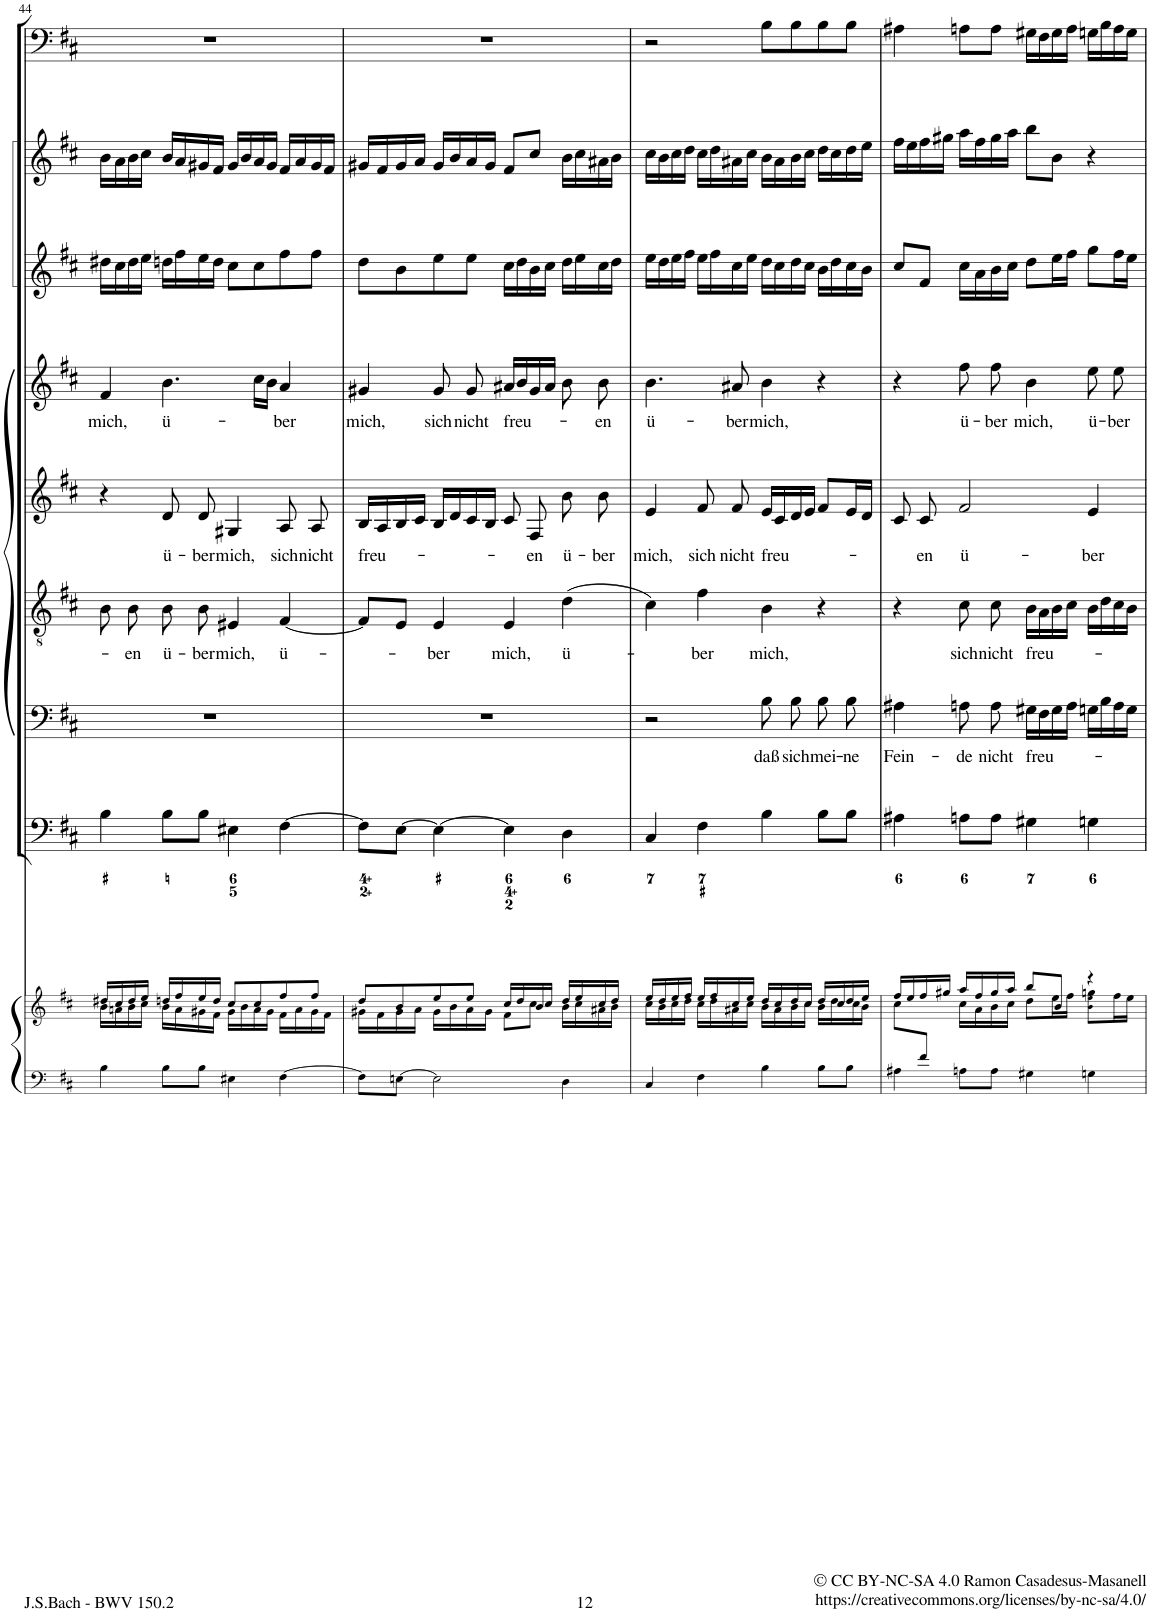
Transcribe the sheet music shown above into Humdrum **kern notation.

**kern	**kern	**kern	**kern	**text	**kern	**text	**kern	**text	**kern	**text	**kern	**kern	**kern
*part9	*part9	*part8	*part7	*part7	*part6	*part6	*part5	*part5	*part4	*part4	*part3	*part2	*part1
*staff10	*staff9	*staff8	*staff7	*staff7	*staff6	*staff6	*staff5	*staff5	*staff4	*staff4	*staff3	*staff2	*staff1
*I"Piano reduction	*	*I"Continuo	*I"Basso	*	*I"Tenore	*	*I"Alto	*	*I"Soprano	*	*I"Violino II	*I"Violino I	*I"Fagotto
*I'Pno	*	*	*	*	*	*	*	*	*	*	*I'Vln	*I'Vln	*
!!LO:PB:g=z
*clefF4	*clefG2	*clefF4	*clefF4	*	*clefGv2	*	*clefG2	*	*clefG2	*	*clefG2	*clefG2	*clefF4
*k[f#c#]	*k[f#c#]	*k[f#c#]	*k[f#c#]	*	*k[f#c#]	*	*k[f#c#]	*	*k[f#c#]	*	*k[f#c#]	*k[f#c#]	*k[f#c#]
*M4/4	*M4/4	*M4/4	*M4/4	*	*M4/4	*	*M4/4	*	*M4/4	*	*M4/4	*M4/4	*M4/4
*met(c)	*met(c)	*met(c)	*met(c)	*	*met(c)	*	*met(c)	*	*met(c)	*	*met(c)	*met(c)	*met(c)
=44	=44	=44	=44	=44	=44	=44	=44	=44	=44	=44	=44	=44	=44
*	*^	*	*	*	*	*	*	*	*	*	*	*	*
!	!	!	!	!	!	!	!	!	!	!	!LO:LY:b	!	!	!
4B\	16dd#X/LL	16b\LL	4B\	1r	.	8B\	.	4r	.	4f#/	mich,	16dd#X\LL	16b\LL	1r
.	16cc#/	16an\	.	.	.	.	.	.	.	.	.	16cc#\	16a\	.
!	!	!	!	!	!	!	!LO:LY:b	!	!	!	!	!	!	!
.	16dd#/	16b\	.	.	.	8B\	en	.	.	.	.	16dd#\	16b\	.
.	16ee/JJ	16cc#\JJ	.	.	.	.	.	.	.	.	.	16ee\JJ	16cc#\JJ	.
!	!	!	!	!	!	!	!LO:LY:b	!	!LO:LY:b	!	!LO:LY:b	!	!	!
8B\L	16ddn/LL	16b\LL	8B\L	.	.	8B\	ü-	8d/	ü-	4.b\	ü-	16ddn\LL	16b/LL	.
.	16ff#/	16a\	.	.	.	.	.	.	.	.	.	16ff#\	16a/	.
!	!	!	!	!	!	!	!LO:LY:b	!	!LO:LY:b	!	!	!	!	!
8B\J	16ee/	16g#X\	8B\J	.	.	8B\	ber	8d/	-ber	.	.	16ee\	16g#X/	.
.	16dd/JJ	16f#\JJ	.	.	.	.	.	.	.	.	.	16dd\JJ	16f#/JJ	.
!	!	!	!	!	!	!	!LO:LY:b	!	!LO:LY:b	!	!	!	!	!
4E#X\	8cc#/L	16g#\LL	4E#X\	.	.	4E#X/	mich,	4G#X/	mich,	.	.	8cc#\L	16g#/LL	.
.	.	16b\	.	.	.	.	.	.	.	.	.	.	16b/	.
.	8cc#/	16a\	.	.	.	.	.	.	.	16cc#\LL	.	8cc#\	16a/	.
.	.	16g#\JJ	.	.	.	.	.	.	.	16b\JJ	.	.	16g#/JJ	.
!	!	!	!	!	!	!	!LO:LY:b	!	!LO:LY:b	!	!LO:LY:b	!	!	!
[4F#\	8ff#/	16f#\LL	[4F#\	.	.	[4F#/	ü-	8A/	sich	4a/	ber	8ff#\	16f#/LL	.
.	.	16a\	.	.	.	.	.	.	.	.	.	.	16a/	.
!	!	!	!	!	!	!	!	!	!LO:LY:b	!	!	!	!	!
.	8ff#/J	16g#\	.	.	.	.	.	8A/	nicht	.	.	8ff#\J	16g#/	.
.	.	16f#\JJ	.	.	.	.	.	.	.	.	.	.	16f#/JJ	.
=45	=45	=45	=45	=45	=45	=45	=45	=45	=45	=45	=45	=45	=45	=45
!	!	!	!	!	!	!	!	!	!LO:LY:b	!	!LO:LY:b	!	!	!
8F#\L]	8dd/L	16g#X\LL	8F#\L]	1r	.	8F#/L]	.	16B/LL	freu-	4g#X/	mich,	8dd\L	16g#X/LL	1r
.	.	16f#\	.	.	.	.	.	16A/	.	.	.	.	16f#/	.
[8En\J	8b/	16g#\	[8E\J	.	.	8E/J	.	16B/	.	.	.	8b\	16g#/	.
.	.	16a\JJ	.	.	.	.	.	16c#/JJ	.	.	.	.	16a/JJ	.
!	!	!	!	!	!	!	!LO:LY:b	!	!	!	!LO:LY:b	!	!	!
2E\]	8ee/	16g#\LL	4E\_	.	.	4E/	-ber	16B/LL	.	8g#/	sich	8ee\	16g#/LL	.
.	.	16b\	.	.	.	.	.	16d/	.	.	.	.	16b/	.
!	!	!	!	!	!	!	!	!	!	!	!LO:LY:b	!	!	!
.	8ee/J	16a\	.	.	.	.	.	16c#/	.	8g#/	nicht	8ee\J	16a/	.
.	.	16g#\JJ	.	.	.	.	.	16B/JJ	.	.	.	.	16g#/JJ	.
!	!	!	!	!	!	!	!LO:LY:b	!	!	!	!LO:LY:b	!	!	!
.	16cc#/LL	8f#\L	4E\]	.	.	4E/	mich,	8c#/	.	16a#X/LL	freu-	16cc#\LL	8f#/L	.
.	16dd/	.	.	.	.	.	.	.	.	16b/	.	16dd\	.	.
!	!	!	!	!	!	!	!	!	!LO:LY:b	!	!	!	!	!
.	16b/	8cc#\J	.	.	.	.	.	8F#/	-en	16g#/	.	16b\	8cc#/J	.
.	16cc#/JJ	.	.	.	.	.	.	.	.	16a#/JJ	.	16cc#\JJ	.	.
!	!	!	!	!	!	!	!LO:LY:b	!	!LO:LY:b	!	!	!	!	!
4D\	16dd/LL	16b\LL	4D\	.	.	(4d\	ü-	8b\	ü-	8b\	.	16dd\LL	16b\LL	.
.	16ee/	16cc#\	.	.	.	.	.	.	.	.	.	16ee\	16cc#\	.
!	!	!	!	!	!	!	!	!	!LO:LY:b	!	!LO:LY:b	!	!	!
.	16cc#/	16a#X\	.	.	.	.	.	8b\	-ber	8b\	-en	16cc#\	16a#X\	.
.	16dd/JJ	16b\JJ	.	.	.	.	.	.	.	.	.	16dd\JJ	16b\JJ	.
=46	=46	=46	=46	=46	=46	=46	=46	=46	=46	=46	=46	=46	=46	=46
!	!	!	!	!	!	!	!	!	!LO:LY:b	!	!LO:LY:b	!	!	!
4C#/	16ee/LL	16cc#\LL	4C#/	2r	.	4c#\)	.	4e/	mich,	4.b\	ü-	16ee\LL	16cc#\LL	2r
.	16dd/	16b\	.	.	.	.	.	.	.	.	.	16dd\	16b\	.
.	16ee/	16cc#\	.	.	.	.	.	.	.	.	.	16ee\	16cc#\	.
.	16ff#/JJ	16dd\JJ	.	.	.	.	.	.	.	.	.	16ff#\JJ	16dd\JJ	.
!	!	!	!	!	!	!	!LO:LY:b	!	!LO:LY:b	!	!	!	!	!
4F#\	16ee/LL	16cc#\LL	4F#\	.	.	4f#\	-ber	8f#/	sich	.	.	16ee\LL	16cc#\LL	.
.	16ff#/	16dd\	.	.	.	.	.	.	.	.	.	16ff#\	16dd\	.
!	!	!	!	!	!	!	!	!	!LO:LY:b	!	!LO:LY:b	!	!	!
.	16cc#/	16a#X\	.	.	.	.	.	8f#/	nicht	8a#X/	-ber	16cc#\	16a#X\	.
.	16ee/JJ	16cc#\JJ	.	.	.	.	.	.	.	.	.	16ee\JJ	16cc#\JJ	.
!	!	!	!	!	!LO:LY:b	!	!LO:LY:b	!	!LO:LY:b	!	!LO:LY:b	!	!	!
4B\	16dd/LL	16b\LL	4B\	8B\	daß	4B\	mich,	16e/LL	freu-	4b\	mich,	16dd\LL	16b\LL	8B\L
.	16cc#/	16a#\	.	.	.	.	.	16c#/	.	.	.	16cc#\	16a#\	.
!	!	!	!	!	!LO:LY:b	!	!	!	!	!	!	!	!	!
.	16dd/	16b\	.	8B\	sich	.	.	16d/	.	.	.	16dd\	16b\	8B\
.	16cc#/JJ	16cc#\JJ	.	.	.	.	.	16e/JJ	.	.	.	16cc#\JJ	16cc#\JJ	.
!	!	!	!	!	!LO:LY:b	!	!	!	!	!	!	!	!	!
8B\L	16dd/LL	16b\LL	8B\L	8B\	mei-	4r	.	8f#/L	.	4r	.	16b\LL	16dd\LL	8B\
.	16cc#/	16dd\	.	.	.	.	.	.	.	.	.	16dd\	16cc#\	.
!	!	!	!	!	!LO:LY:b	!	!	!	!	!	!	!	!	!
8B\J	16dd/	16cc#\	8B\J	8B\	ne	.	.	16e/L	.	.	.	16cc#\	16dd\	8B\J
.	16ee/JJ	16b\JJ	.	.	.	.	.	16d/JJ	.	.	.	16b\JJ	16ee\JJ	.
=47	=47	=47	=47	=47	=47	=47	=47	=47	=47	=47	=47	=47	=47	=47
*^	*	*	*	*	*	*	*	*	*	*	*	*	*	*
!	!	!	!	!	!	!LO:LY:b	!	!	!	!	!	!	!	!	!
8ryy	4A#X\	16ff#/LL	8cc#\L	4A#X\	4A#X\	Fein-	4r	.	8c#/	.	4r	.	8cc#/L	16ff#\LL	4A#X\
.	.	16ee/	.	.	.	.	.	.	.	.	.	.	.	16ee\	.
!	!	!	!	!	!	!	!	!	!	!LO:LY:b	!	!	!	!	!
8f#/J	.	16ff#/	8ryy	.	.	.	.	.	8c#/	-en	.	.	8f#/J	16ff#\	.
.	.	16gg#X/JJ	.	.	.	.	.	.	.	.	.	.	.	16gg#X\JJ	.
!	!	!	!	!	!	!LO:LY:b	!	!LO:LY:b	!	!LO:LY:b	!	!LO:LY:b	!	!	!
2.ryy	8An\L	16aa/LL	16cc#\LL	8An\L	8An\	-de	8c#\	sich	2f#/	ü-	8ff#\	ü-	16cc#\LL	16aa\LL	8An\L
.	.	16ff#/	16a\	.	.	.	.	.	.	.	.	.	16a\	16ff#\	.
!	!	!	!	!	!	!LO:LY:b	!	!LO:LY:b	!	!	!	!LO:LY:b	!	!	!
.	8A\J	16gg#/	16b\	8A\J	8A\	nicht	8c#\	nicht	.	.	8ff#\	ber	16b\	16gg#\	8A\J
.	.	16aa/JJ	16cc#\JJ	.	.	.	.	.	.	.	.	.	16cc#\JJ	16aa\JJ	.
!	!	!	!	!	!	!LO:LY:b	!	!LO:LY:b	!	!	!	!LO:LY:b	!	!	!
.	4G#X\	8bb/L	8dd\L	4G#X\	16G#X\LL	freu-	16B\LL	freu-	.	.	4b\	mich,	8dd\L	8bb\L	16G#X\LL
.	.	.	.	.	16F#\	.	16A\	.	.	.	.	.	.	.	16F#\
.	.	8b/J	16ee\L	.	16G#\	.	16B\	.	.	.	.	.	16ee\L	8b\J	16G#\
.	.	.	16ff#\JJ	.	16A\JJ	.	16c#\JJ	.	.	.	.	.	16ff#\JJ	.	16A\JJ
!	!	!	!	!	!	!	!	!	!	!LO:LY:b	!	!LO:LY:b	!	!	!
.	4Gn\	4r	8b!\ 8ee!\ 8ggn\L	4Gn\	16Gn\LL	.	16B\LL	.	4e/	ber	8ee\	ü-	8gg\L	4r	16Gn\LL
.	.	.	.	.	16B\	.	16d\	.	.	.	.	.	.	.	16B\
!	!	!	!	!	!	!	!	!	!	!	!	!LO:LY:b	!	!	!
.	.	.	16ff#\L	.	16A\	.	16c#\	.	.	.	8ee\	ber	16ff#\L	.	16A\
.	.	.	16ee\JJ	.	16G\JJ	.	16B\JJ	.	.	.	.	.	16ee\JJ	.	16G\JJ
*v	*v	*	*	*	*	*	*	*	*	*	*	*	*	*	*
*	*v	*v	*	*	*	*	*	*	*	*	*	*	*	*
=	=	=	=	=	=	=	=	=	=	=	=	=	=
*-	*-	*-	*-	*-	*-	*-	*-	*-	*-	*-	*-	*-	*-
